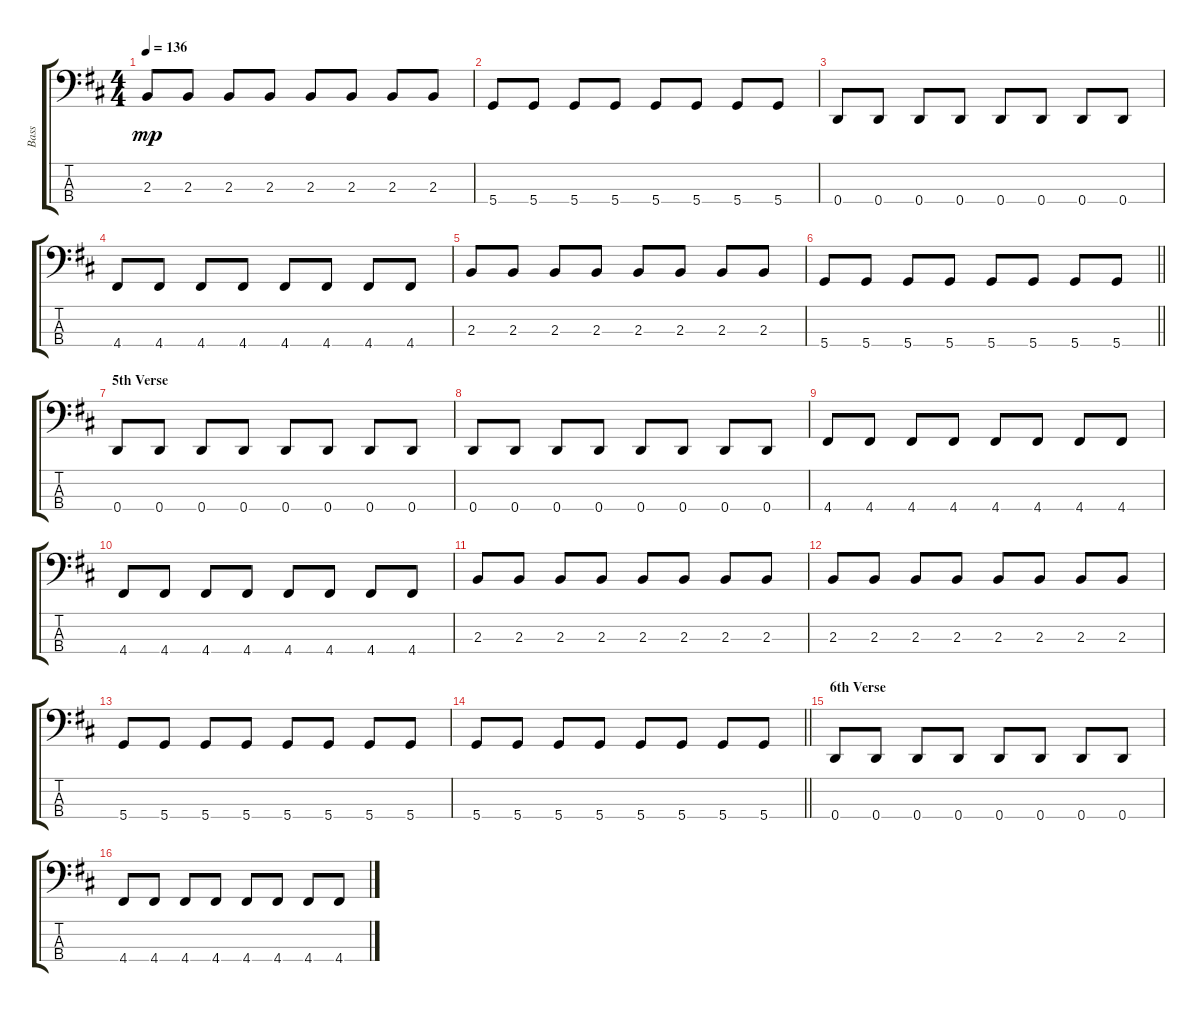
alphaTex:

\track ("Bass" "Bass") {instrument synthbass1}
\staff {score tabs}
\tuning (G2 D2 A1 D1) {hide}
\ts (4 4)
\tempo 136
\clef f4
\ks bminor
2.3.8{dy mp} 2.3.8 2.3.8 2.3.8 2.3.8 2.3.8 2.3.8 2.3.8 |
5.4.8 5.4.8 5.4.8 5.4.8 5.4.8 5.4.8 5.4.8 5.4.8 |
0.4.8 0.4.8 0.4.8 0.4.8 0.4.8 0.4.8 0.4.8 0.4.8 |
4.4.8 4.4.8 4.4.8 4.4.8 4.4.8 4.4.8 4.4.8 4.4.8 |
2.3.8 2.3.8 2.3.8 2.3.8 2.3.8 2.3.8 2.3.8 2.3.8 |
\barLineRight lightlight
5.4.8 5.4.8 5.4.8 5.4.8 5.4.8 5.4.8 5.4.8 5.4.8 |
\section ("" "5th Verse")
0.4.8 0.4.8 0.4.8 0.4.8 0.4.8 0.4.8 0.4.8 0.4.8 |
0.4.8 0.4.8 0.4.8 0.4.8 0.4.8 0.4.8 0.4.8 0.4.8 |
4.4.8 4.4.8 4.4.8 4.4.8 4.4.8 4.4.8 4.4.8 4.4.8 |
4.4.8 4.4.8 4.4.8 4.4.8 4.4.8 4.4.8 4.4.8 4.4.8 |
2.3.8 2.3.8 2.3.8 2.3.8 2.3.8 2.3.8 2.3.8 2.3.8 |
2.3.8 2.3.8 2.3.8 2.3.8 2.3.8 2.3.8 2.3.8 2.3.8 |
5.4.8 5.4.8 5.4.8 5.4.8 5.4.8 5.4.8 5.4.8 5.4.8 |
\barLineRight lightlight
5.4.8 5.4.8 5.4.8 5.4.8 5.4.8 5.4.8 5.4.8 5.4.8 |
\section ("" "6th Verse")
0.4.8 0.4.8 0.4.8 0.4.8 0.4.8 0.4.8 0.4.8 0.4.8 |
4.4.8 4.4.8 4.4.8 4.4.8 4.4.8 4.4.8 4.4.8 4.4.8
